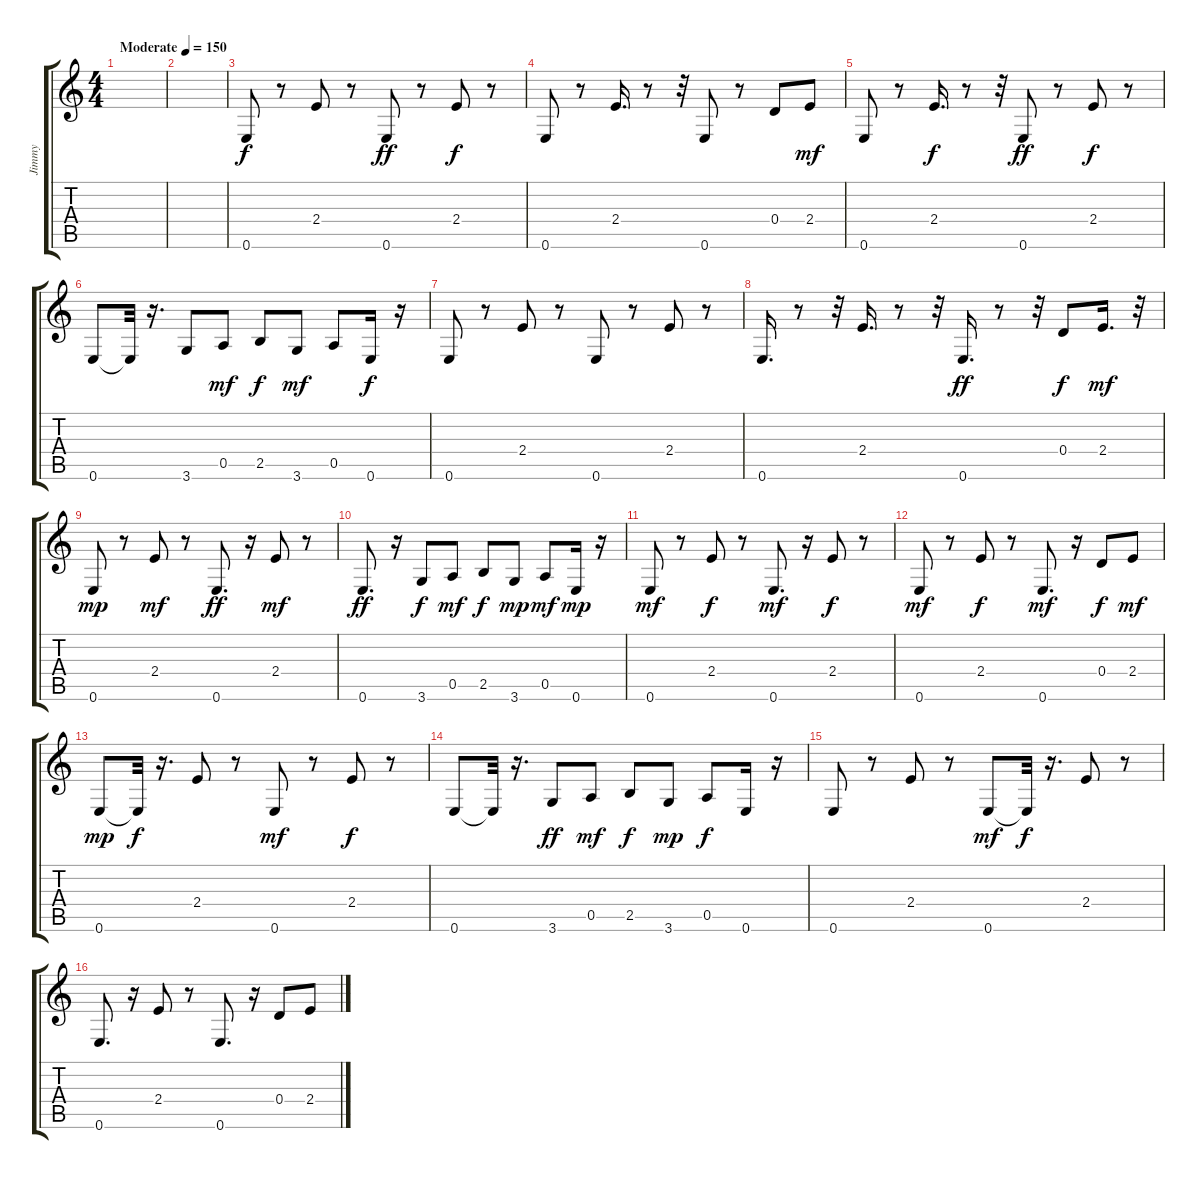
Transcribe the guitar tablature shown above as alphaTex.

\track ("Jimmy" "Jimmy") {instrument overdrivenguitar}
\staff {score tabs}
\tuning (E4 B3 G3 D3 A2 E2) {hide}
\ts (4 4)
\tempo (150 "Moderate")
\clef g2
\ks c
|
|
0.6.8 r.8 2.4.8{dy f} r.8 0.6.8{dy ff} r.8 2.4.8{dy f} r.8 |
0.6.8 r.8 2.4.16{d} r.8 r.32 0.6.8 r.8 0.4.8 2.4.8{dy mf} |
0.6.8 r.8 2.4.16{d dy f} r.8 r.32 0.6.8{dy ff} r.8 2.4.8{dy f} r.8 |
0.6.8 0.6{t}.32 r.16{d} 3.6.8 0.5.8{dy mf} 2.5.8{dy f} 3.6.8{dy mf} 0.5.8 0.6.16{dy f} r.16 |
0.6.8 r.8 2.4.8 r.8 0.6.8 r.8 2.4.8 r.8 |
0.6.16{d} r.8 r.32 2.4.16{d} r.8 r.32 0.6.16{d dy ff} r.8 r.32 0.4.8{dy f} 2.4.16{d dy mf} r.32 |
0.6.8{dy mp} r.8 2.4.8{dy mf} r.8 0.6.8{d dy ff} r.16 2.4.8{dy mf} r.8 |
0.6.8{d dy ff} r.16 3.6.8{dy f} 0.5.8{dy mf} 2.5.8{dy f} 3.6.8{dy mp} 0.5.8{dy mf} 0.6.16{dy mp} r.16 |
0.6.8{dy mf} r.8 2.4.8{dy f} r.8 0.6.8{d dy mf} r.16 2.4.8{dy f} r.8 |
0.6.8{dy mf} r.8 2.4.8{dy f} r.8 0.6.8{d dy mf} r.16 0.4.8{dy f} 2.4.8{dy mf} |
0.6.8{dy mp} 0.6{t}.32{dy f} r.16{d} 2.4.8 r.8 0.6.8{dy mf} r.8 2.4.8{dy f} r.8 |
0.6.8 0.6{t}.32 r.16{d} 3.6.8{dy ff} 0.5.8{dy mf} 2.5.8{dy f} 3.6.8{dy mp} 0.5.8{dy f} 0.6.16 r.16 |
0.6.8 r.8 2.4.8 r.8 0.6.8{dy mf} 0.6{t}.32{dy f} r.16{d} 2.4.8 r.8 |
0.6.8{d} r.16 2.4.8 r.8 0.6.8{d} r.16 0.4.8 2.4.8
